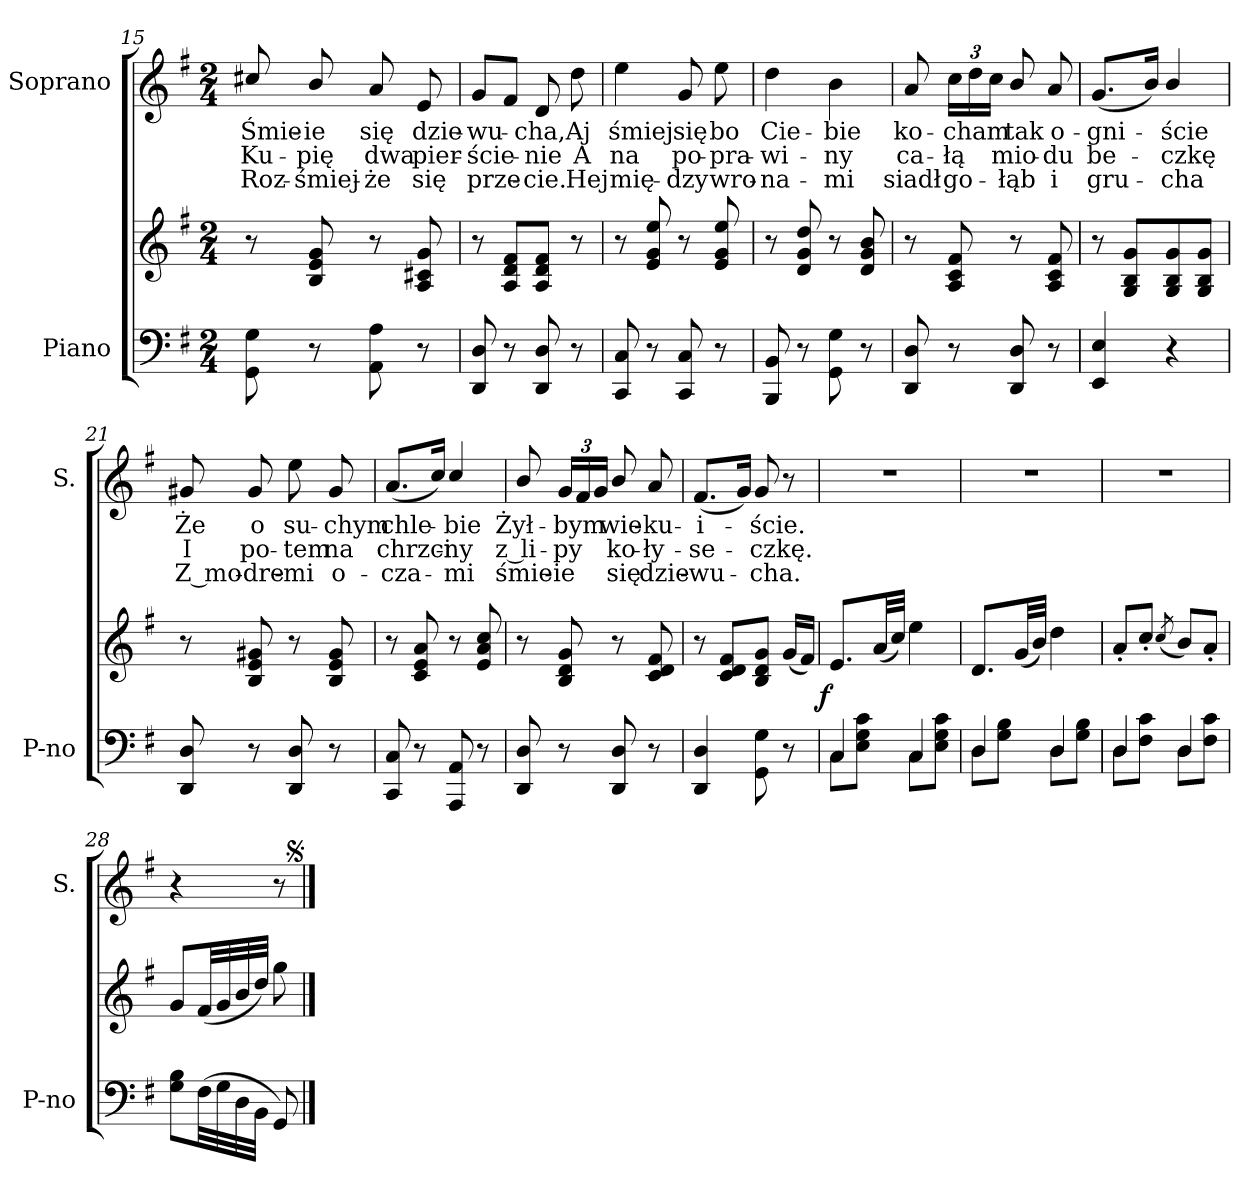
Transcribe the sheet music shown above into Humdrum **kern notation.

**kern	**kern	**dynam	**kern	**text	**text	**text
*part2	*part2	*part2	*part1	*part1	*part1	*part1
*staff3	*staff2	*staff2/3	*staff1	*staff1	*staff1	*staff1
*I"Piano	*	*	*I"Soprano	*	*	*
*I'P-no	*	*	*I'S.	*	*	*
*clefF4	*clefG2	*	*clefG2	*	*	*
*k[f#]	*k[f#]	*	*k[f#]	*	*	*
*M2/4	*M2/4	*	*M2/4	*	*	*
=15	=15	=15	=15	=15	=15	=15
8GG\ 8G\	8r	.	8cc#X/	Śmie-	Ku-	Roz-
8r	8B/ 8e/ 8g/	.	8b/	-ie	-pię	-śmiej-
8AA\ 8A\	8r	.	8a/	się	dwa	-że
8r	8A/ 8c#X/ 8g/	.	8e/	dzie-	pier-	się
=16	=16	=16	=16	=16	=16	=16
8DD/ 8D/	8r	.	8g/L	-wu-	-ście-	prze-
8r	8A/ 8d/ 8f#/L	.	8f#/J	.	.	.
8DD/ 8D/	8A/ 8d/ 8f#/J	.	8d/	-cha,	-nie	-cie.
8r	8r	.	8dd\	Aj	A	Hej
=17	=17	=17	=17	=17	=17	=17
8CC/ 8C/	8r	.	4ee\	śmiej	na	mię-
8r	8e/ 8g/ 8ee/	.	.	.	.	.
8CC/ 8C/	8r	.	8g/	się	po-	-dzy
8r	8e/ 8g/ 8ee/	.	8ee\	bo	-pra-	wro-
=18	=18	=18	=18	=18	=18	=18
8BBB/ 8BB/	8r	.	4dd\	Cie-	-wi-	-na-
8r	8d/ 8g/ 8dd/	.	.	.	.	.
8GG\ 8G\	8r	.	4b\	-bie	-ny	-mi
8r	8d/ 8g/ 8b/	.	.	.	.	.
=19	=19	=19	=19	=19	=19	=19
8DD/ 8D/	8r	.	8a/	ko-	ca-	siadł
8r	8A/ 8c/ 8f#/	.	24cc\LL	-cham	-łą	go-
.	.	.	24dd\	.	.	.
.	.	.	24cc\JJ	.	.	.
8DD/ 8D/	8r	.	8b/	tak	mio-	-łąb
8r	8A/ 8c/ 8f#/	.	8a/	o-	-du	i
=20	=20	=20	=20	=20	=20	=20
4EE/ 4E/	8r	.	(8.g/L	-gni-	be-	gru-
.	8G/ 8B/ 8g/L	.	.	.	.	.
.	.	.	16b/Jk)	.	.	.
4r	8G/ 8B/ 8g/	.	4b/	-ście	-czkę	-cha
.	8G/ 8B/ 8g/J	.	.	.	.	.
=21	=21	=21	=21	=21	=21	=21
8DD/ 8D/	8r	.	8g#X/	Że	I	Z mo-
8r	8B/ 8e/ 8g#X/	.	8g#/	o	po-	-dre-
8DD/ 8D/	8r	.	8ee\	su-	-tem	-mi
8r	8B/ 8e/ 8g#/	.	8g#/	-chym	na	o-
=22	=22	=22	=22	=22	=22	=22
8CC/ 8C/	8r	.	(8.a/L	chle-	chrzci-	-cza-
8r	8c/ 8e/ 8a/	.	.	.	.	.
.	.	.	16cc/Jk)	.	.	.
8AAA/ 8AA/	8r	.	4cc/	-bie	-ny	-mi
8r	8e/ 8a/ 8cc/	.	.	.	.	.
=23	=23	=23	=23	=23	=23	=23
8DD/ 8D/	8r	.	8b/	Żył-	z li-	śmie-
8r	8B/ 8d/ 8g/	.	24g/LL	-bym	-py	-ie
.	.	.	24f#/	.	.	.
.	.	.	24g/JJ	.	.	.
8DD/ 8D/	8r	.	8b/	wie-	ko-	się
8r	8c/ 8d/ 8f#/	.	8a/	-ku-	-ły-	dzie-
=24	=24	=24	=24	=24	=24	=24
4DD/ 4D/	8r	.	(8.f#/L	-i-	-se-	-wu-
.	8c/ 8d/ 8f#/L	.	.	.	.	.
.	.	.	16g/Jk)	.	.	.
8GG\ 8G\	8B/ 8d/ 8g/J	.	8g/	-ście.	-czkę.	-cha.
8r	(16g/LL	.	8r	.	.	.
.	16f#/JJ)	.	.	.	.	.
=25	=25	=25	=25	=25	=25	=25
*^	*	*	*	*	*	*
!	!	!	!LO:DY:rj	!	!	!	!
4C/	8C\L	8.e/L	f	2r	.	.	.
.	8E\ 8G\ 8c\J	.	.	.	.	.	.
.	.	(32a/LL	.	.	.	.	.
.	.	32cc/JJJ)	.	.	.	.	.
4C/	8C\L	4ee\	.	.	.	.	.
.	8E\ 8G\ 8c\J	.	.	.	.	.	.
=26	=26	=26	=26	=26	=26	=26	=26
4D/	8D\L	8.d/L	.	2r	.	.	.
.	8G\ 8B\J	.	.	.	.	.	.
.	.	(32g/LL	.	.	.	.	.
.	.	32b/JJJ)	.	.	.	.	.
4D/	8D\L	4dd\	.	.	.	.	.
.	8G\ 8B\J	.	.	.	.	.	.
=27	=27	=27	=27	=27	=27	=27	=27
4D/	8D\L	8a'/L	.	2r	.	.	.
.	8F#\ 8c\J	8cc'/J	.	.	.	.	.
.	.	(8qcc/	.	.	.	.	.
4D/	8D\L	8b/L)	.	.	.	.	.
.	8F#\ 8c\J	8a'/J	.	.	.	.	.
*v	*v	*	*	*	*	*	*
=28	=28	=28	=28	=28	=28	=28
8G\ 8B\L	8g/L	.	4r	.	.	.
(32F#\LL	(32f#/LL	.	.	.	.	.
32G\	32g/	.	.	.	.	.
32D\	32b/	.	.	.	.	.
32BB\JJJ	32dd/JJJ)	.	.	.	.	.
8GG/)	8gg\	.	8r	.	.	.
!	!	!	!LO:TX:a:t=[segno]	!	!	!
==	==	==	==	==	==	==
*-	*-	*-	*-	*-	*-	*-
